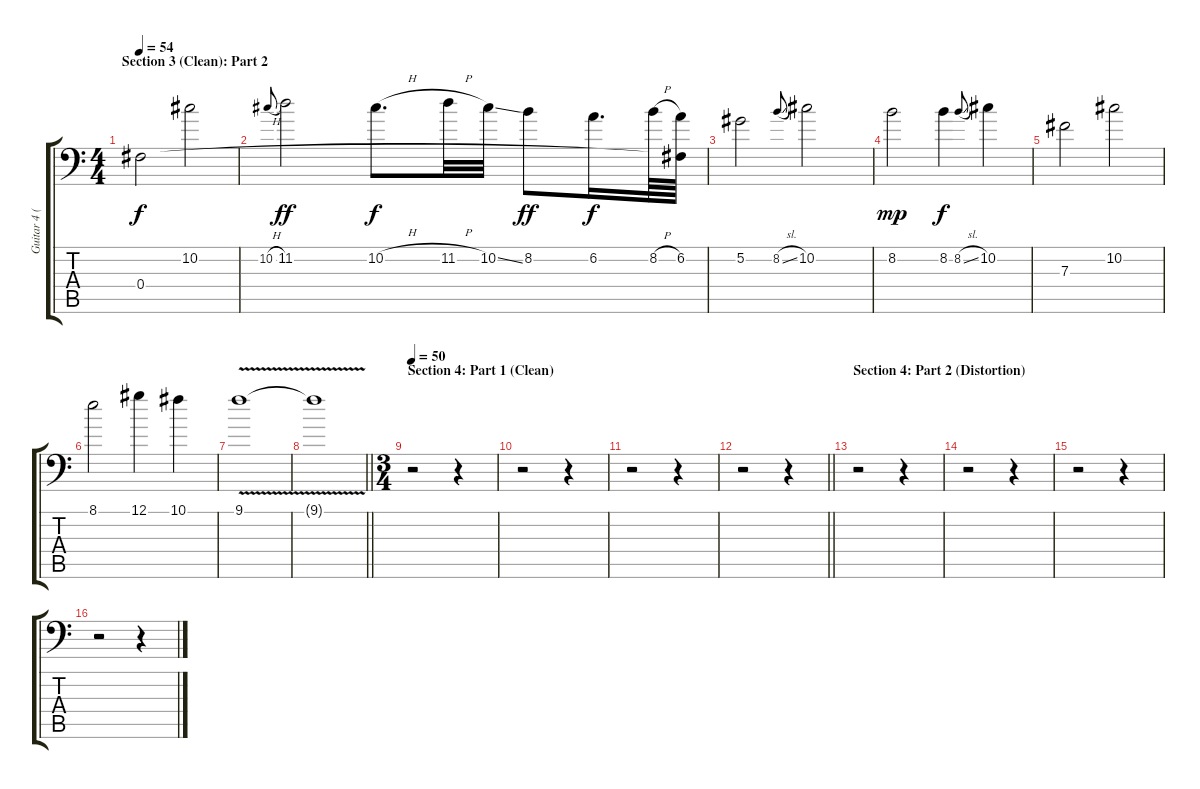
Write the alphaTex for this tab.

\track ("Guitar 4 (Clean)" "Guitar 4 (") {instrument electricguitarclean}
\staff {score tabs}
\tuning (Ab3 Eb3 B2 Gb2 Db2 Ab1) {hide}
\ts (4 4)
\section ("" "Section 3 (Clean): Part 2")
\tempo 54
\clef f4
\ks c
0.4.2{dy f} 10.2.2 |
10.2{h}.8{gr onbeat} 11.2.2{dy ff} 10.2{h}.8{d dy f} 11.2{h}.32 10.2{ss}.32 8.2.8{dy ff} 6.2.16{d dy f} 8.2{h}.64 (6.2 0.4{t}).64 |
5.2.2 8.2{sl}.8{gr onbeat} 10.2.2 |
8.2.2{dy mp} 8.2.4{dy f} 8.2{sl}.8{gr onbeat} 10.2.4 |
7.3.2 10.2.2 |
8.1.2 12.1.4 10.1.4 |
9.1{v}.1 |
\barLineRight lightlight
9.1{t}.1 |
\ts (3 4)
\section ("" "Section 4: Part 1 (Clean)")
\tempo 50
r.2 r.4 |
r.2 r.4 |
r.2 r.4 |
\barLineRight lightlight
r.2 r.4 |
\section ("" "Section 4: Part 2 (Distortion)")
r.2 r.4 |
r.2 r.4 |
r.2 r.4 |
r.2 r.4
